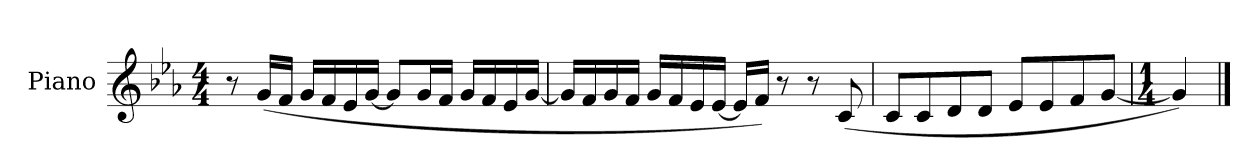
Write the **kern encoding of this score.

**kern
*part1
*staff1
*I"Piano
*I'Pno.
*clefG2
*k[b-e-a-]
*M4/4
*MM72
=1
8r
(<16g/LL
16f/JJ
16g/LL
16f/
16e-/
[16g/JJ
8g/L]
16g/L
16f/JJ
16g/LL
16f/
16e-/
[16g/JJ
=2
16g/LL]
16f/
16g/
16f/JJ
16g/LL
16f/
16e-/
[16e-/JJ
16e-/LL]
16f/JJ)
8r
8r
(<8c/
=3
8c/L
8c/
8d/
8d/J
8e-/L
8e-/
8f/
[8g/J
=4
*M1/4
4g/])
==
*-
